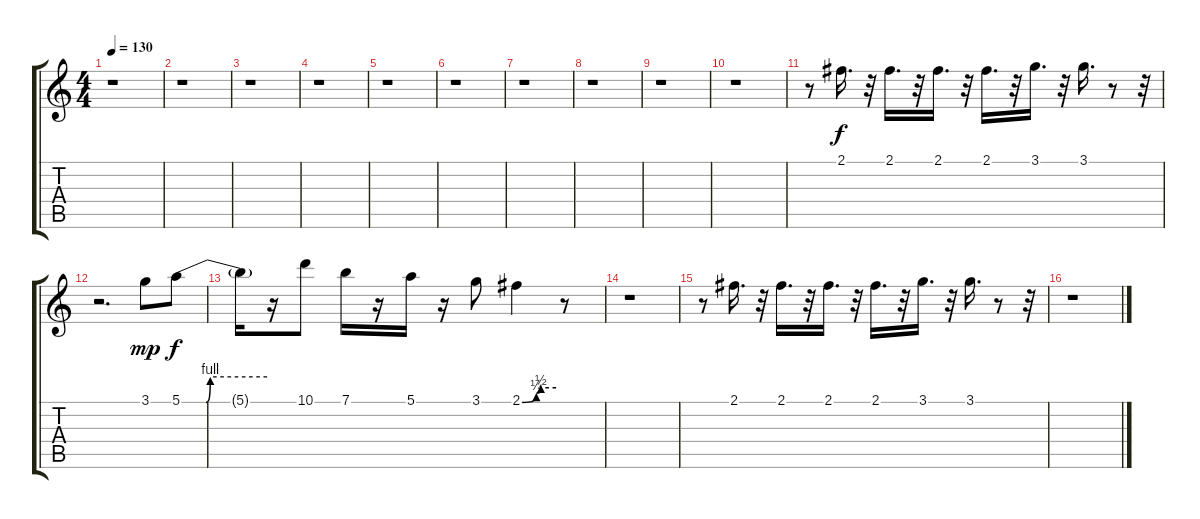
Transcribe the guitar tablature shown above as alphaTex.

\track "" {instrument acousticguitarsteel}
\staff {score tabs}
\tuning (E4 B3 G3 D3 A2 E2) {hide}
\ts (4 4)
\tempo 130
\clef g2
\ks c
r.1{dy f} |
r.1 |
r.1 |
r.1 |
r.1 |
r.1 |
r.1 |
r.1 |
r.1 |
r.1 |
r.8 2.1.16{d} r.32 2.1.16{d} r.32 2.1.16{d} r.32 2.1.16{d} r.32 3.1.16{d} r.32 3.1.16{d} r.8 r.32 |
r.2{d} 3.1.8{dy mp} 5.1{be (custom 0 0 17 0 20 4 60 4)}.8{dy f} |
5.1{t}.16 r.16 10.1.8 7.1.16 r.16 5.1.16 r.16 3.1.8 2.1{be (custom 0 0 25 1 33 2 60 2)}.4 r.8 |
r.1 |
r.8 2.1.16{d} r.32 2.1.16{d} r.32 2.1.16{d} r.32 2.1.16{d} r.32 3.1.16{d} r.32 3.1.16{d} r.8 r.32 |
r.1
